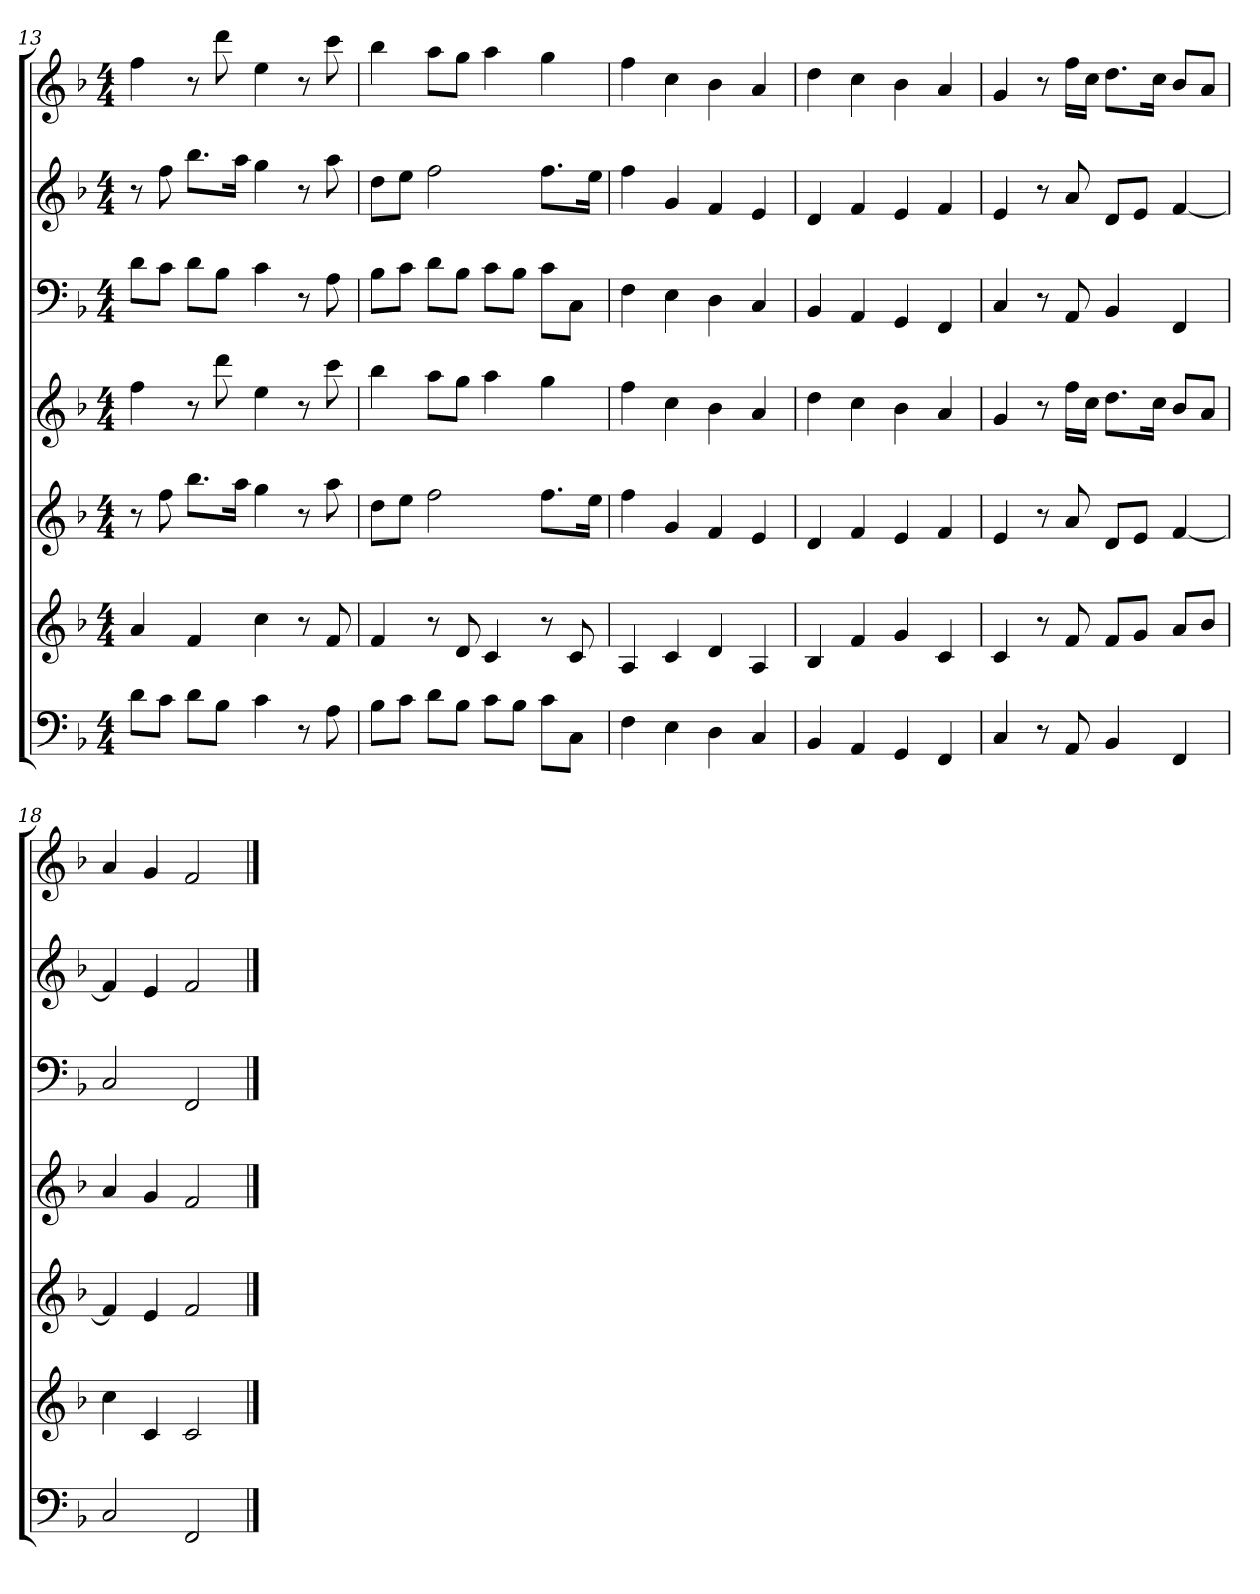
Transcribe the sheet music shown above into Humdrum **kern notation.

**kern	**kern	**kern	**kern	**kern	**kern	**kern
*part7	*part6	*part5	*part4	*part3	*part2	*part1
*staff7	*staff6	*staff5	*staff4	*staff3	*staff2	*staff1
*k[b-]	*k[b-]	*k[b-]	*k[b-]	*k[b-]	*k[b-]	*k[b-]
*F:	*F:	*F:	*F:	*F:	*F:	*F:
*M4/4	*M4/4	*M4/4	*M4/4	*M4/4	*M4/4	*M4/4
=13	=13	=13	=13	=13	=13	=13
8dL	4a	8r	4ff	8dL	8r	4ff
8cJ	.	8ff	.	8cJ	8ff	.
8dL	4f	8.bb-L	8r	8dL	8.bb-L	8r
8B-J	.	.	8ddd	8B-J	.	8ddd
.	.	16aaJk	.	.	16aaJk	.
4c	4cc	4gg	4ee	4c	4gg	4ee
8r	8r	8r	8r	8r	8r	8r
8A	8f	8aa	8ccc	8A	8aa	8ccc
=14	=14	=14	=14	=14	=14	=14
8B-L	4f	8ddL	4bb-	8B-L	8ddL	4bb-
8cJ	.	8eeJ	.	8cJ	8eeJ	.
8dL	8r	2ff	8aaL	8dL	2ff	8aaL
8B-J	8d	.	8ggJ	8B-J	.	8ggJ
8cL	4c	.	4aa	8cL	.	4aa
8B-J	.	.	.	8B-J	.	.
8cL	8r	8.ffL	4gg	8cL	8.ffL	4gg
8CJ	8c	.	.	8CJ	.	.
.	.	16eeJk	.	.	16eeJk	.
=15	=15	=15	=15	=15	=15	=15
4F	4A	4ff	4ff	4F	4ff	4ff
4E	4c	4g	4cc	4E	4g	4cc
4D	4d	4f	4b-	4D	4f	4b-
4C	4A	4e	4a	4C	4e	4a
=16	=16	=16	=16	=16	=16	=16
4BB-	4B-	4d	4dd	4BB-	4d	4dd
4AA	4f	4f	4cc	4AA	4f	4cc
4GG	4g	4e	4b-	4GG	4e	4b-
4FF	4c	4f	4a	4FF	4f	4a
=17	=17	=17	=17	=17	=17	=17
4C	4c	4e	4g	4C	4e	4g
8r	8r	8r	8r	8r	8r	8r
8AA	8f	8a	16ffLL	8AA	8a	16ffLL
.	.	.	16ccJJ	.	.	16ccJJ
4BB-	8fL	8dL	8.ddL	4BB-	8dL	8.ddL
.	8gJ	8eJ	.	.	8eJ	.
.	.	.	16ccJk	.	.	16ccJk
4FF	8aL	[4f	8b-L	4FF	[4f	8b-L
.	8b-J	.	8aJ	.	.	8aJ
=18	=18	=18	=18	=18	=18	=18
2C	4cc	4f]	4a	2C	4f]	4a
.	4c	4e	4g	.	4e	4g
2FF	2c	2f	2f	2FF	2f	2f
==	==	==	==	==	==	==
*-	*-	*-	*-	*-	*-	*-
